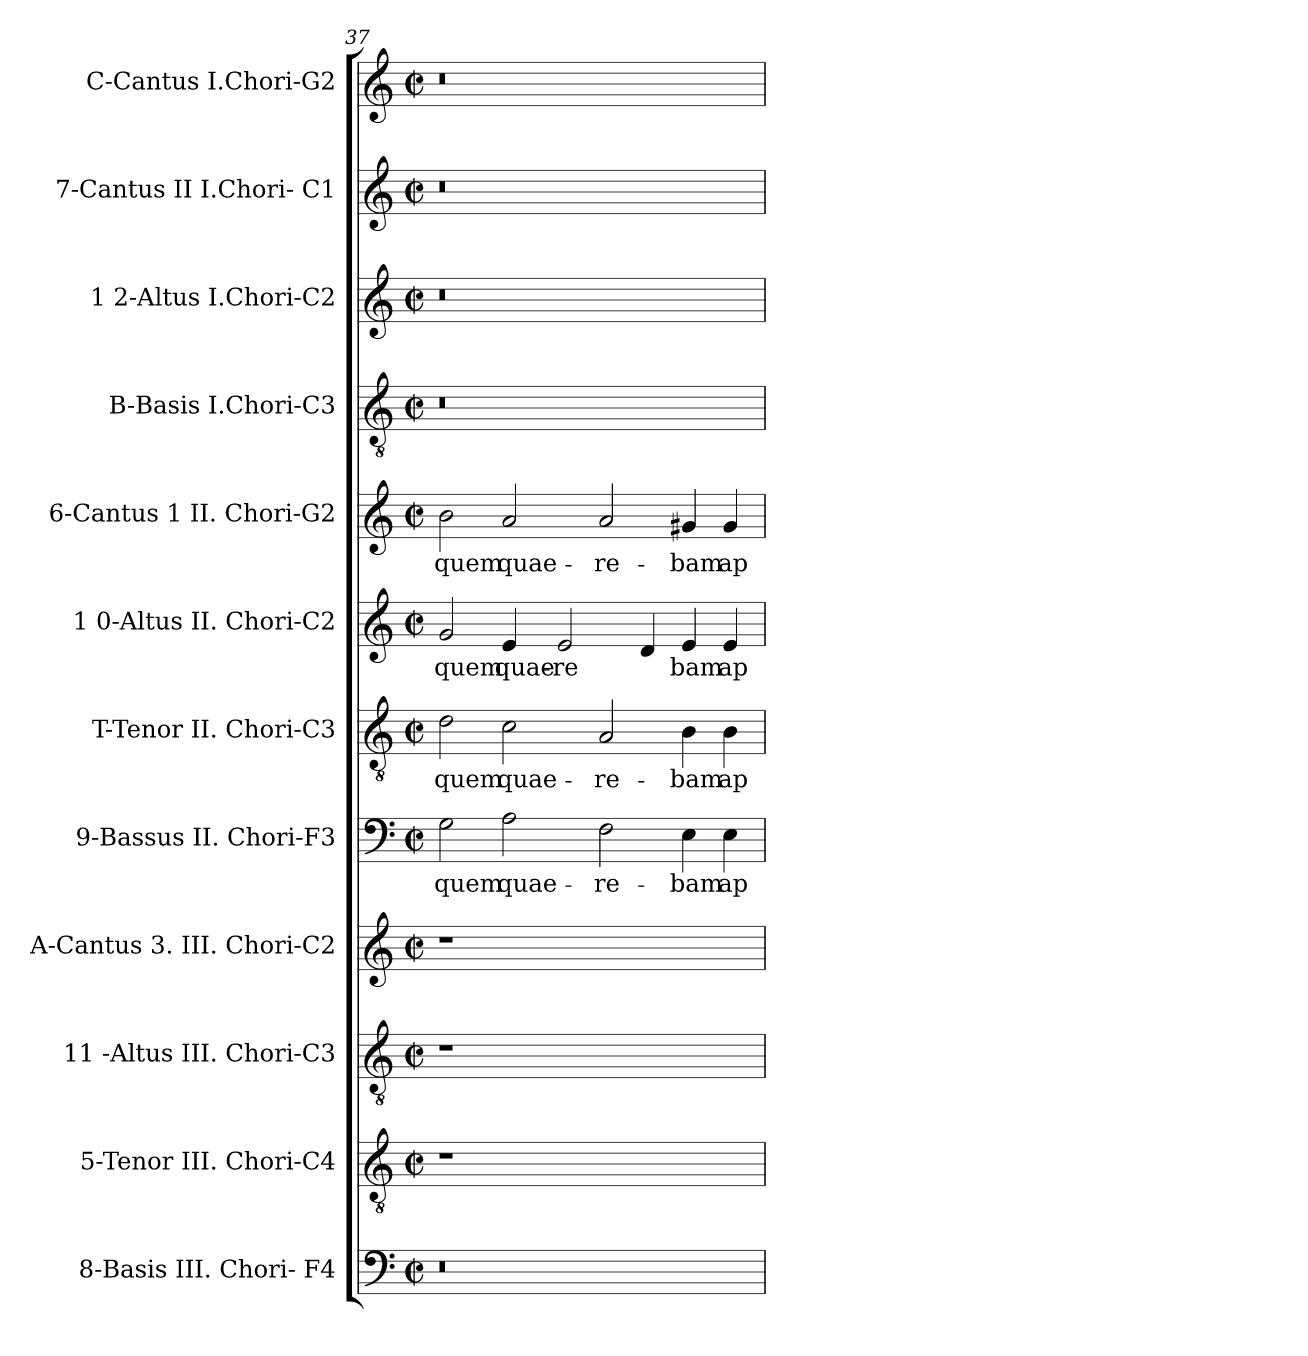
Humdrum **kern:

**kern	**kern	**kern	**kern	**kern	**text	**kern	**text	**kern	**text	**kern	**text	**kern	**kern	**kern	**kern
*part12	*part11	*part10	*part9	*part8	*part8	*part7	*part7	*part6	*part6	*part5	*part5	*part4	*part3	*part2	*part1
*staff12	*staff11	*staff10	*staff9	*staff8	*staff8	*staff7	*staff7	*staff6	*staff6	*staff5	*staff5	*staff4	*staff3	*staff2	*staff1
*I"8-Basis  III. Chori- F4	*I"5-Tenor  III. Chori-C4	*I"11 -Altus  III. Chori-C3	*I"A-Cantus 3.  III. Chori-C2	*I"9-Bassus  II. Chori-F3	*	*I"T-Tenor  II. Chori-C3	*	*I"1 0-Altus  II. Chori-C2	*	*I"6-Cantus 1  II. Chori-G2	*	*I"B-Basis  I.Chori-C3	*I"1 2-Altus  I.Chori-C2	*I"7-Cantus II  I.Chori- C1	*I"C-Cantus  I.Chori-G2
*	*	*	*I'A	*	*	*I'T	*	*	*	*	*	*I'B	*	*	*I'C
*clefF4	*clefGv2	*clefGv2	*clefG2	*clefF4	*	*clefGv2	*	*clefG2	*	*clefG2	*	*clefGv2	*clefG2	*clefG2	*clefG2
*k[]	*k[]	*k[]	*k[]	*k[]	*	*k[]	*	*k[]	*	*k[]	*	*k[]	*k[]	*k[]	*k[]
*C:	*C:	*C:	*C:	*C:	*	*C:	*	*C:	*	*C:	*	*C:	*C:	*C:	*C:
*M2/2	*M2/2	*M2/2	*M2/2	*M2/2	*	*M2/2	*	*M2/2	*	*M2/2	*	*M2/2	*M2/2	*M2/2	*M2/2
*met(c|)	*met(c|)	*met(c|)	*met(c|)	*met(c|)	*	*met(c|)	*	*met(c|)	*	*met(c|)	*	*met(c|)	*met(c|)	*met(c|)	*met(c|)
=37	=37	=37	=37	=37	=37	=37	=37	=37	=37	=37	=37	=37	=37	=37	=37
!	!	!	!	!	!LO:LY:b:cj	!	!LO:LY:b:cj	!	!LO:LY:b:cj	!	!LO:LY:b:cj	!	!	!	!
0r	1r	1r	1r	2G\	quem	2d\	quem	2g/	quem	2b\	quem	0r	0r	0r	0r
!	!	!	!	!	!LO:LY:b:cj	!	!LO:LY:b:cj	!	!LO:LY:b:cj	!	!LO:LY:b:cj	!	!	!	!
.	.	.	.	2A\	quae-	2c\	quae-	4e/	quae-	2a/	quae-	.	.	.	.
!	!	!	!	!	!	!	!	!	!LO:LY:b:cj	!	!	!	!	!	!
.	.	.	.	.	.	.	.	2e/	-re-	.	.	.	.	.	.
!	!	!	!	!	!LO:LY:b:cj	!	!LO:LY:b:cj	!	!	!	!LO:LY:b:cj	!	!	!	!
.	1ryy	1ryy	1ryy	2F\	-re-	2A/	-re-	.	.	2a/	-re-	.	.	.	.
!	!	!	!	!	!	!	!	!	!LO:LY:b:cj	!	!	!	!	!	!
.	.	.	.	.	.	.	.	4d/	--	.	.	.	.	.	.
!	!	!	!	!	!LO:LY:b:cj	!	!LO:LY:b:cj	!	!LO:LY:b:cj	!	!LO:LY:b:cj	!	!	!	!
.	.	.	.	4E\	-bam	4B\	-bam	4e/	-bam	4g#X/	-bam	.	.	.	.
!	!	!	!	!	!LO:LY:b:cj	!	!LO:LY:b:cj	!	!LO:LY:b:cj	!	!LO:LY:b:cj	!	!	!	!
.	.	.	.	4E\	ap-	4B\	ap-	4e/	ap-	4g#/	ap-	.	.	.	.
=	=	=	=	=	=	=	=	=	=	=	=	=	=	=	=
*-	*-	*-	*-	*-	*-	*-	*-	*-	*-	*-	*-	*-	*-	*-	*-
